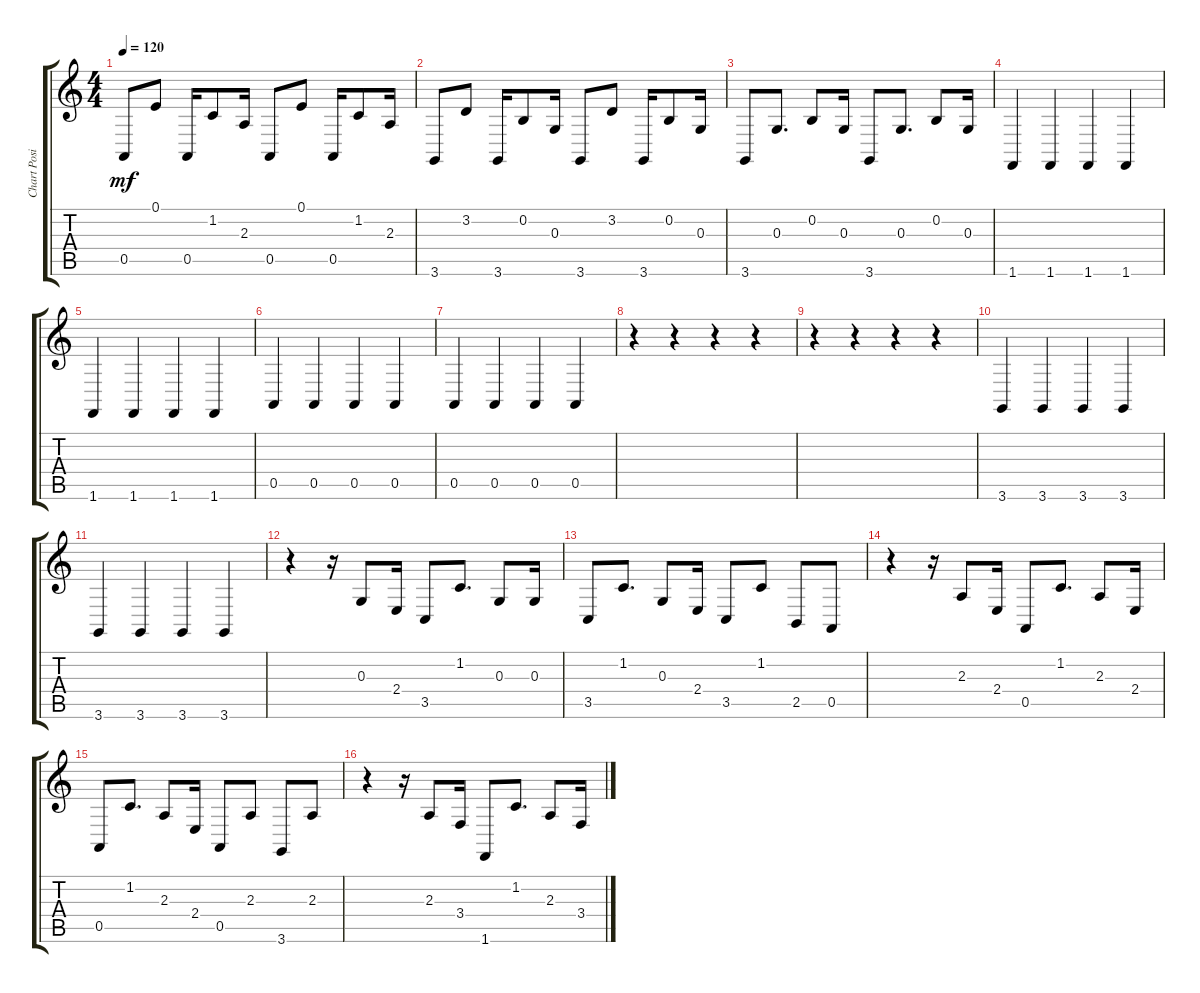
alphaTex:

\track ("Chart Positions: UK No.4 AUT/GER/SWI No" "Chart Posi") {instrument taikodrum}
\staff {score tabs}
\tuning (E4 B3 G3 D3 A2 E2) {hide}
\ts (4 4)
\tempo 120
\clef g2
\ks c
0.5.8{dy mf} 0.1.8 0.5.16 1.2.8 2.3.16 0.5.8 0.1.8 0.5.16 1.2.8 2.3.16 |
3.6.8 3.2.8 3.6.16 0.2.8 0.3.16 3.6.8 3.2.8 3.6.16 0.2.8 0.3.16 |
3.6.8 0.3.8{d} 0.2.8 0.3.16 3.6.8 0.3.8{d} 0.2.8 0.3.16 |
1.6.4 1.6.4 1.6.4 1.6.4 |
1.6.4 1.6.4 1.6.4 1.6.4 |
0.5.4 0.5.4 0.5.4 0.5.4 |
0.5.4 0.5.4 0.5.4 0.5.4 |
r.4 r.4 r.4 r.4 |
r.4 r.4 r.4 r.4 |
3.6.4 3.6.4 3.6.4 3.6.4 |
3.6.4 3.6.4 3.6.4 3.6.4 |
r.4 r.16 0.3.8 2.4.16 3.5.8 1.2.8{d} 0.3.8 0.3.16 |
3.5.8 1.2.8{d} 0.3.8 2.4.16 3.5.8 1.2.8 2.5.8 0.5.8 |
r.4 r.16 2.3.8 2.4.16 0.5.8 1.2.8{d} 2.3.8 2.4.16 |
0.5.8 1.2.8{d} 2.3.8 2.4.16 0.5.8 2.3.8 3.6.8 2.3.8 |
r.4 r.16 2.3.8 3.4.16 1.6.8 1.2.8{d} 2.3.8 3.4.16
